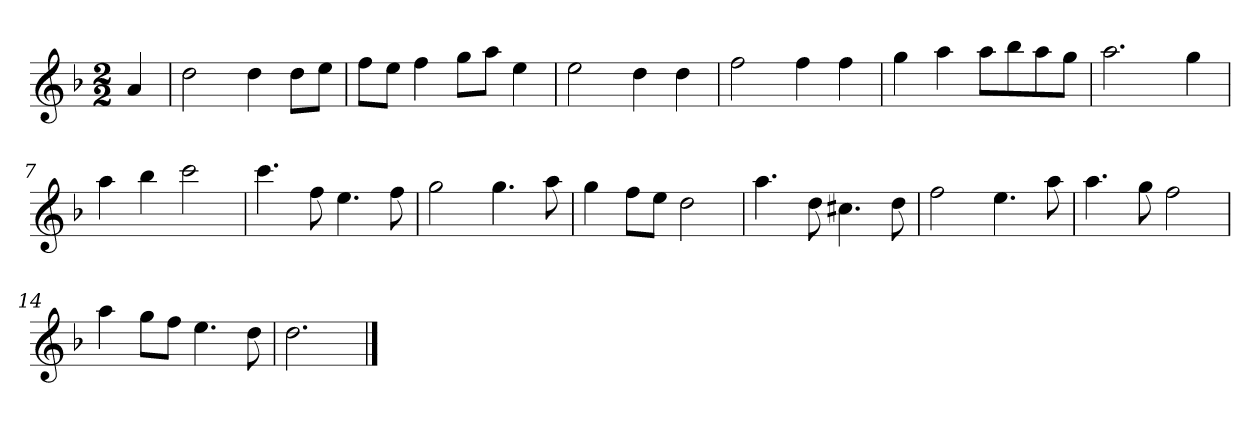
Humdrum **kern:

**kern
*part1
*staff1
*k[b-]
*M2/2
*MM120
=
4a
=1
2dd
4dd
8ddL
8eeJ
=2
8ffL
8eeJ
4ff
8ggL
8aaJ
4ee
=3
2ee
4dd
4dd
=4
2ff
4ff
4ff
=5
4gg
4aa
8aaL
8bb-
8aa
8ggJ
=6
2.aa
4gg
=7
4aa
4bb-
2ccc
=8
4.ccc
8ff
4.ee
8ff
=9
2gg
4.gg
8aa
=10
4gg
8ffL
8eeJ
2dd
=11
4.aa
8dd
4.cc#X
8dd
=12
2ff
4.ee
8aa
=13
4.aa
8gg
2ff
=14
4aa
8ggL
8ffJ
4.ee
8dd
=15
2.dd
==
*-
